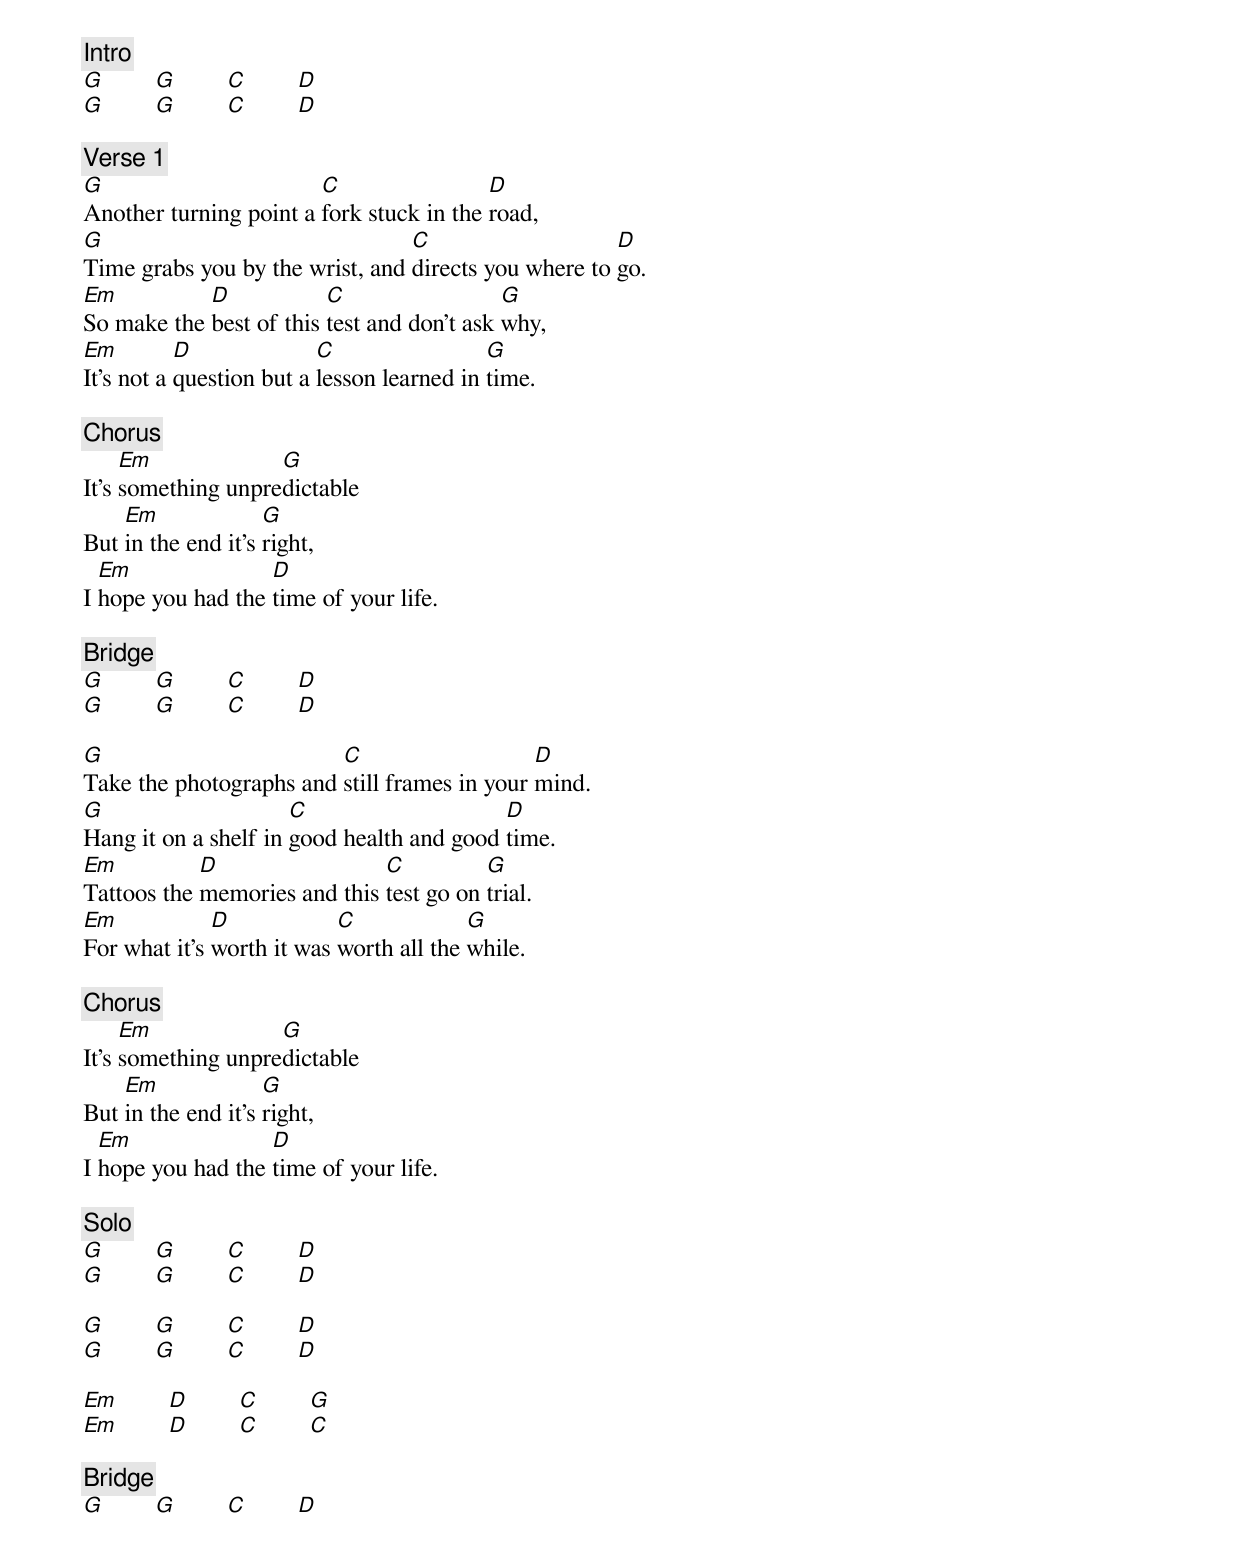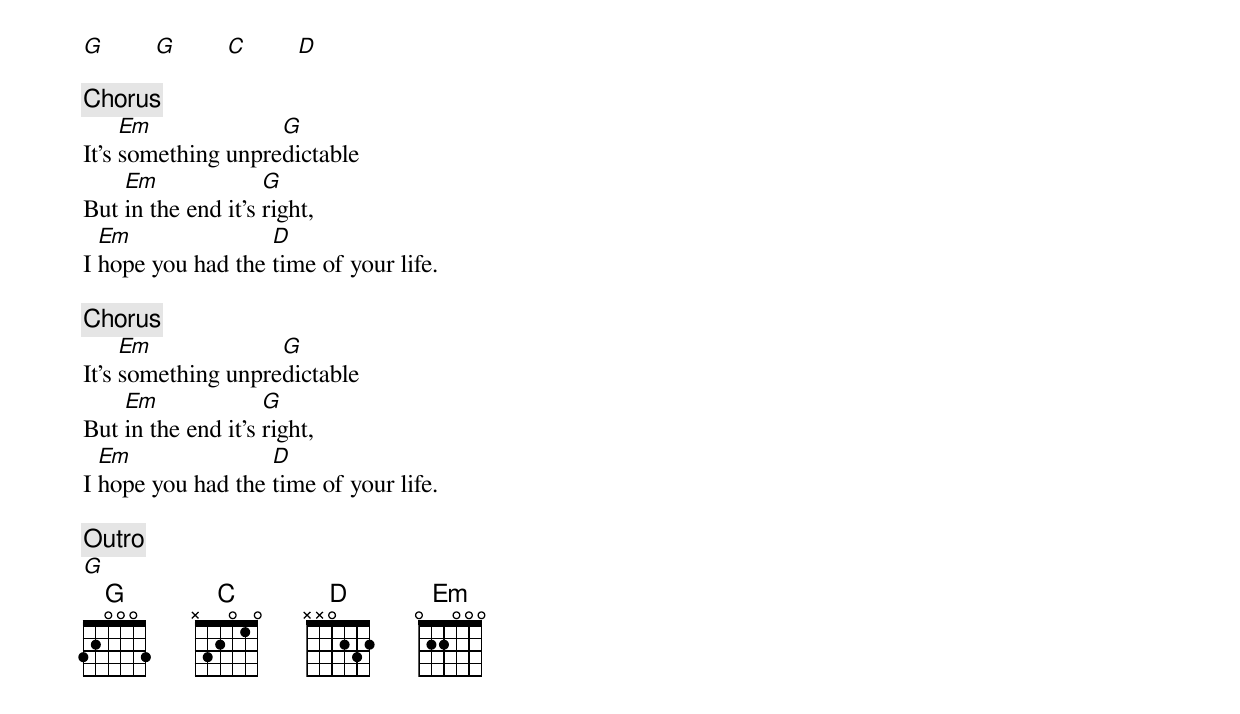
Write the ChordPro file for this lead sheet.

{c: Intro}
[G]        [G]        [C]        [D]
[G]        [G]        [C]        [D]

{c: Verse 1}
[G]Another turning point a [C]fork stuck in the [D]road,
[G]Time grabs you by the wrist, and [C]directs you where to [D]go.
[Em]So make the [D]best of this [C]test and don't ask [G]why,
[Em]It's not a [D]question but a [C]lesson learned in [G]time.

{c: Chorus}
It’s [Em]something unpre[G]dictable
But [Em]in the end it's [G]right,
I [Em]hope you had the [D]time of your life.

{c: Bridge}
[G]        [G]        [C]        [D]
[G]        [G]        [C]        [D]

{c; Verse 2}
[G]Take the photographs and [C]still frames in your [D]mind.
[G]Hang it on a shelf in [C]good health and good [D]time.
[Em]Tattoos the [D]memories and this [C]test go on [G]trial.
[Em]For what it's [D]worth it was [C]worth all the [G]while.

{c: Chorus}
It’s [Em]something unpre[G]dictable
But [Em]in the end it's [G]right,
I [Em]hope you had the [D]time of your life.

{c: Solo}
[G]        [G]        [C]        [D]
[G]        [G]        [C]        [D]

[G]        [G]        [C]        [D]
[G]        [G]        [C]        [D]

[Em]        [D]        [C]        [G]
[Em]        [D]        [C]        [C]

{c: Bridge}
[G]        [G]        [C]        [D]
[G]        [G]        [C]        [D]

{c: Chorus}
It’s [Em]something unpre[G]dictable
But [Em]in the end it's [G]right,
I [Em]hope you had the [D]time of your life.

{c: Chorus}
It’s [Em]something unpre[G]dictable
But [Em]in the end it's [G]right,
I [Em]hope you had the [D]time of your life.

{c: Outro}
[G]
